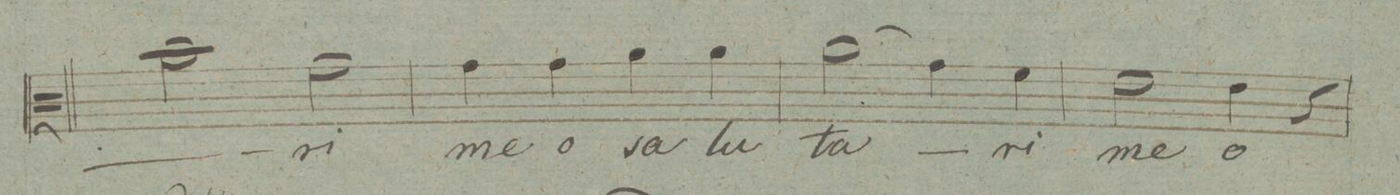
**kern	**text	**dynam
*I"Alto.	*	*
*clefC3	*	*
*k[]	*	*
*met(c|)	*	*
*M2/2	*	*
2b\	.	.
2g\	-ri	.
=22	=22	=22
4g\	me-	.
4g\	-o	.
4a\	Sa-	.
4a\	-lu-	.
=23	=23	=23
(2a\	-ta-	.
4g\)	.	.
4f\	-ri	.
=24	=24	=24
2e\	me-	.
4e\	-o	.
4r	.	.
=25	=25	=25
*-	*-	*-
